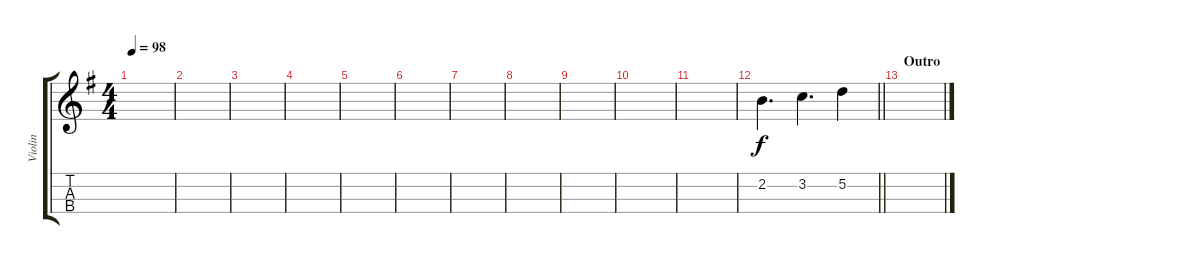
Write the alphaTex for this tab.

\track ("Violin" "Violin") {instrument violin}
\staff {score tabs}
\tuning (E5 A4 D4 G3) {hide}
\ts (4 4)
\tempo 98
\clef g2
\ks g
|
|
|
|
|
|
|
|
|
|
|
\barLineRight lightlight
2.2.4{d} 3.2.4{d} 5.2.4 |
\section ("" "Outro")
